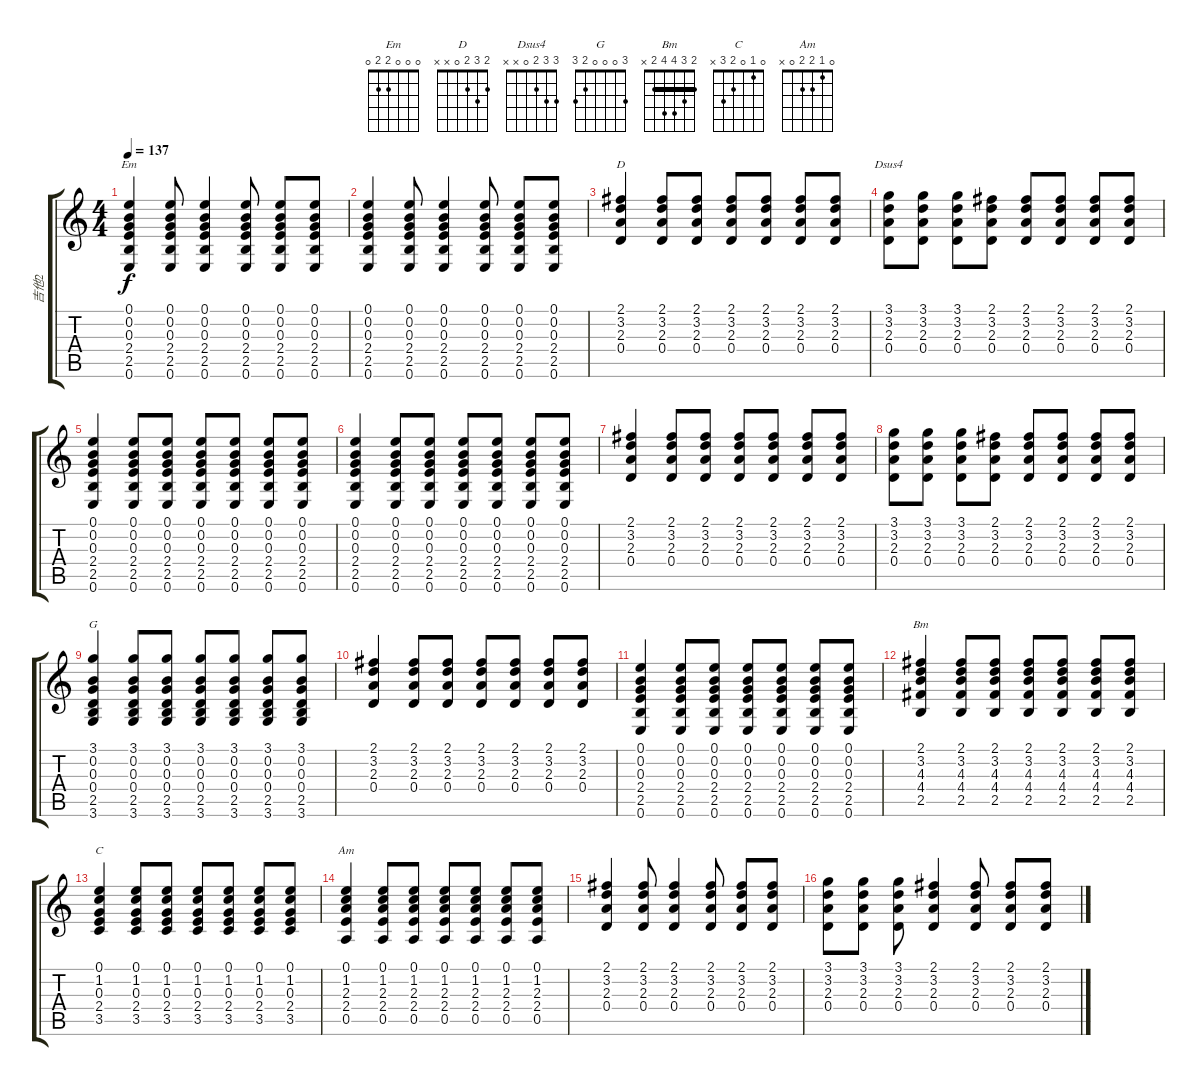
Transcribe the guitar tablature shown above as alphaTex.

\track ("吉他2" "吉他2") {instrument acousticguitarsteel}
\staff {score tabs}
\tuning (E4 B3 G3 D3 A2 E2) {hide}
\chord ("Em" 0 0 0 2 2 0)
\chord ("D" 2 3 2 0 x x)
\chord ("Dsus4" 3 3 2 0 x x)
\chord ("G" 3 0 0 0 2 3)
\chord ("Bm" 2 3 4 4 2 x) {barre 2}
\chord ("C" 0 1 0 2 3 x)
\chord ("Am" 0 1 2 2 0 x)
\ts (4 4)
\tempo 137
\clef g2
\ks c
(0.1 0.2 0.3 2.4 2.5 0.6).4{ch "Em" dy f} (0.1 0.2 0.3 2.4 2.5 0.6).8 (0.1 0.2 0.3 2.4 2.5 0.6).4 (0.1 0.2 0.3 2.4 2.5 0.6).8 (0.1 0.2 0.3 2.4 2.5 0.6).8 (0.1 0.2 0.3 2.4 2.5 0.6).8 |
(0.1 0.2 0.3 2.4 2.5 0.6).4 (0.1 0.2 0.3 2.4 2.5 0.6).8 (0.1 0.2 0.3 2.4 2.5 0.6).4 (0.1 0.2 0.3 2.4 2.5 0.6).8 (0.1 0.2 0.3 2.4 2.5 0.6).8 (0.1 0.2 0.3 2.4 2.5 0.6).8 |
(2.1 3.2 2.3 0.4).4{ch "D"} (2.1 3.2 2.3 0.4).8 (2.1 3.2 2.3 0.4).8 (2.1 3.2 2.3 0.4).8 (2.1 3.2 2.3 0.4).8 (2.1 3.2 2.3 0.4).8 (2.1 3.2 2.3 0.4).8 |
(3.1 3.2 2.3 0.4).8{ch "Dsus4"} (3.1 3.2 2.3 0.4).8 (3.1 3.2 2.3 0.4).8 (2.1 3.2 2.3 0.4).8 (2.1 3.2 2.3 0.4).8 (2.1 3.2 2.3 0.4).8 (2.1 3.2 2.3 0.4).8 (2.1 3.2 2.3 0.4).8 |
(0.1 0.2 0.3 2.4 2.5 0.6).4 (0.1 0.2 0.3 2.4 2.5 0.6).8 (0.1 0.2 0.3 2.4 2.5 0.6).8 (0.1 0.2 0.3 2.4 2.5 0.6).8 (0.1 0.2 0.3 2.4 2.5 0.6).8 (0.1 0.2 0.3 2.4 2.5 0.6).8 (0.1 0.2 0.3 2.4 2.5 0.6).8 |
(0.1 0.2 0.3 2.4 2.5 0.6).4 (0.1 0.2 0.3 2.4 2.5 0.6).8 (0.1 0.2 0.3 2.4 2.5 0.6).8 (0.1 0.2 0.3 2.4 2.5 0.6).8 (0.1 0.2 0.3 2.4 2.5 0.6).8 (0.1 0.2 0.3 2.4 2.5 0.6).8 (0.1 0.2 0.3 2.4 2.5 0.6).8 |
(2.1 3.2 2.3 0.4).4 (2.1 3.2 2.3 0.4).8 (2.1 3.2 2.3 0.4).8 (2.1 3.2 2.3 0.4).8 (2.1 3.2 2.3 0.4).8 (2.1 3.2 2.3 0.4).8 (2.1 3.2 2.3 0.4).8 |
(3.1 3.2 2.3 0.4).8 (3.1 3.2 2.3 0.4).8 (3.1 3.2 2.3 0.4).8 (2.1 3.2 2.3 0.4).8 (2.1 3.2 2.3 0.4).8 (2.1 3.2 2.3 0.4).8 (2.1 3.2 2.3 0.4).8 (2.1 3.2 2.3 0.4).8 |
(3.1 0.2 0.3 0.4 2.5 3.6).4{ch "G"} (3.1 0.2 0.3 0.4 2.5 3.6).8 (3.1 0.2 0.3 0.4 2.5 3.6).8 (3.1 0.2 0.3 0.4 2.5 3.6).8 (3.1 0.2 0.3 0.4 2.5 3.6).8 (3.1 0.2 0.3 0.4 2.5 3.6).8 (3.1 0.2 0.3 0.4 2.5 3.6).8 |
(2.1 3.2 2.3 0.4).4 (2.1 3.2 2.3 0.4).8 (2.1 3.2 2.3 0.4).8 (2.1 3.2 2.3 0.4).8 (2.1 3.2 2.3 0.4).8 (2.1 3.2 2.3 0.4).8 (2.1 3.2 2.3 0.4).8 |
(0.1 0.2 0.3 2.4 2.5 0.6).4 (0.1 0.2 0.3 2.4 2.5 0.6).8 (0.1 0.2 0.3 2.4 2.5 0.6).8 (0.1 0.2 0.3 2.4 2.5 0.6).8 (0.1 0.2 0.3 2.4 2.5 0.6).8 (0.1 0.2 0.3 2.4 2.5 0.6).8 (0.1 0.2 0.3 2.4 2.5 0.6).8 |
(2.1 3.2 4.3 4.4 2.5).4{ch "Bm"} (2.1 3.2 4.3 4.4 2.5).8 (2.1 3.2 4.3 4.4 2.5).8 (2.1 3.2 4.3 4.4 2.5).8 (2.1 3.2 4.3 4.4 2.5).8 (2.1 3.2 4.3 4.4 2.5).8 (2.1 3.2 4.3 4.4 2.5).8 |
(0.1 1.2 0.3 2.4 3.5).4{ch "C"} (0.1 1.2 0.3 2.4 3.5).8 (0.1 1.2 0.3 2.4 3.5).8 (0.1 1.2 0.3 2.4 3.5).8 (0.1 1.2 0.3 2.4 3.5).8 (0.1 1.2 0.3 2.4 3.5).8 (0.1 1.2 0.3 2.4 3.5).8 |
(0.1 1.2 2.3 2.4 0.5).4{ch "Am"} (0.1 1.2 2.3 2.4 0.5).8 (0.1 1.2 2.3 2.4 0.5).8 (0.1 1.2 2.3 2.4 0.5).8 (0.1 1.2 2.3 2.4 0.5).8 (0.1 1.2 2.3 2.4 0.5).8 (0.1 1.2 2.3 2.4 0.5).8 |
(2.1 3.2 2.3 0.4).4 (2.1 3.2 2.3 0.4).8 (2.1 3.2 2.3 0.4).4 (2.1 3.2 2.3 0.4).8 (2.1 3.2 2.3 0.4).8 (2.1 3.2 2.3 0.4).8 |
(3.1 3.2 2.3 0.4).8 (3.1 3.2 2.3 0.4).8 (3.1 3.2 2.3 0.4).8 (2.1 3.2 2.3 0.4).4 (2.1 3.2 2.3 0.4).8 (2.1 3.2 2.3 0.4).8 (2.1 3.2 2.3 0.4).8
